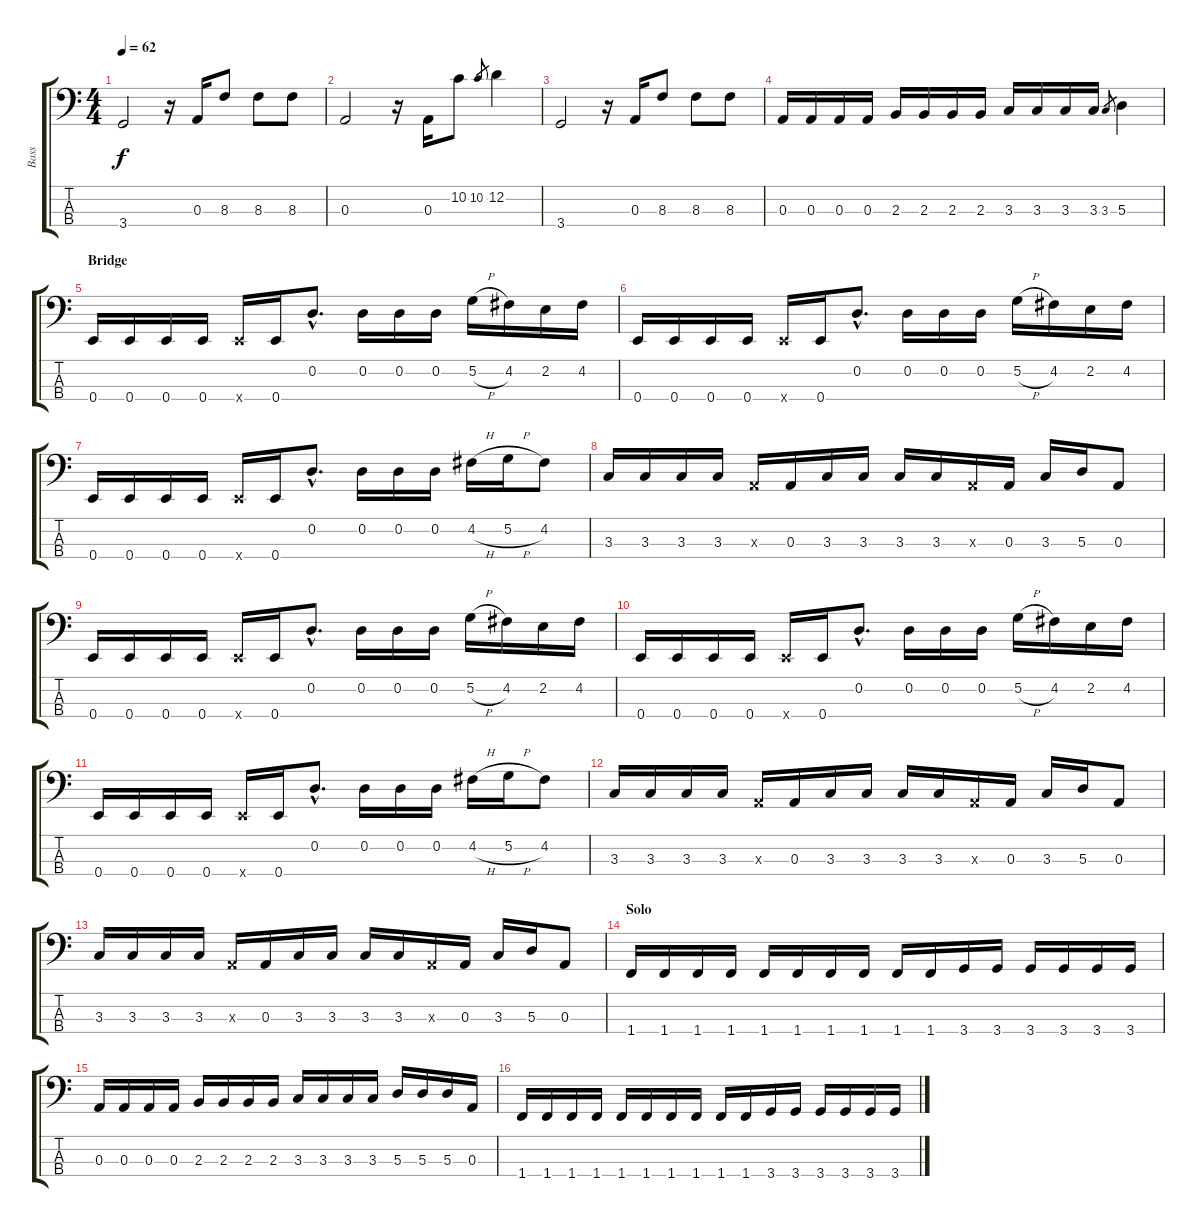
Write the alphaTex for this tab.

\track ("Bass" "Bass") {instrument electricbassfinger}
\staff {score tabs}
\tuning (G2 D2 A1 E1) {hide}
\ts (4 4)
\tempo 62
\clef f4
\ks c
3.4.2{dy f} r.16 0.3.16 8.3.8 8.3.8 8.3.8 |
0.3.2 r.16 0.3.16 10.2.8 10.2.8{gr} 12.2.4 |
3.4.2 r.16 0.3.16 8.3.8 8.3.8 8.3.8 |
0.3.16 0.3.16 0.3.16 0.3.16 2.3.16 2.3.16 2.3.16 2.3.16 3.3.16 3.3.16 3.3.16 3.3.16 3.3.8{gr} 5.3.4 |
\section ("" "Bridge")
0.4.16 0.4.16 0.4.16 0.4.16 0.4{x}.16 0.4.16 0.2{hac}.8{d} 0.2.16 0.2.16 0.2.16 5.2{h}.16 4.2.16 2.2.16 4.2.16 |
0.4.16 0.4.16 0.4.16 0.4.16 0.4{x}.16 0.4.16 0.2{hac}.8{d} 0.2.16 0.2.16 0.2.16 5.2{h}.16 4.2.16 2.2.16 4.2.16 |
0.4.16 0.4.16 0.4.16 0.4.16 0.4{x}.16 0.4.16 0.2{hac}.8{d} 0.2.16 0.2.16 0.2.16 4.2{h}.16 5.2{h}.16 4.2.8 |
3.3.16 3.3.16 3.3.16 3.3.16 0.3{x}.16 0.3.16 3.3.16 3.3.16 3.3.16 3.3.16 0.3{x}.16 0.3.16 3.3.16 5.3.16 0.3.8 |
0.4.16 0.4.16 0.4.16 0.4.16 0.4{x}.16 0.4.16 0.2{hac}.8{d} 0.2.16 0.2.16 0.2.16 5.2{h}.16 4.2.16 2.2.16 4.2.16 |
0.4.16 0.4.16 0.4.16 0.4.16 0.4{x}.16 0.4.16 0.2{hac}.8{d} 0.2.16 0.2.16 0.2.16 5.2{h}.16 4.2.16 2.2.16 4.2.16 |
0.4.16 0.4.16 0.4.16 0.4.16 0.4{x}.16 0.4.16 0.2{hac}.8{d} 0.2.16 0.2.16 0.2.16 4.2{h}.16 5.2{h}.16 4.2.8 |
3.3.16 3.3.16 3.3.16 3.3.16 0.3{x}.16 0.3.16 3.3.16 3.3.16 3.3.16 3.3.16 0.3{x}.16 0.3.16 3.3.16 5.3.16 0.3.8 |
3.3.16 3.3.16 3.3.16 3.3.16 0.3{x}.16 0.3.16 3.3.16 3.3.16 3.3.16 3.3.16 0.3{x}.16 0.3.16 3.3.16 5.3.16 0.3.8 |
\section ("" "Solo")
1.4.16 1.4.16 1.4.16 1.4.16 1.4.16 1.4.16 1.4.16 1.4.16 1.4.16 1.4.16 3.4.16 3.4.16 3.4.16 3.4.16 3.4.16 3.4.16 |
0.3.16 0.3.16 0.3.16 0.3.16 2.3.16 2.3.16 2.3.16 2.3.16 3.3.16 3.3.16 3.3.16 3.3.16 5.3.16 5.3.16 5.3.16 0.3.16 |
1.4.16 1.4.16 1.4.16 1.4.16 1.4.16 1.4.16 1.4.16 1.4.16 1.4.16 1.4.16 3.4.16 3.4.16 3.4.16 3.4.16 3.4.16 3.4.16
